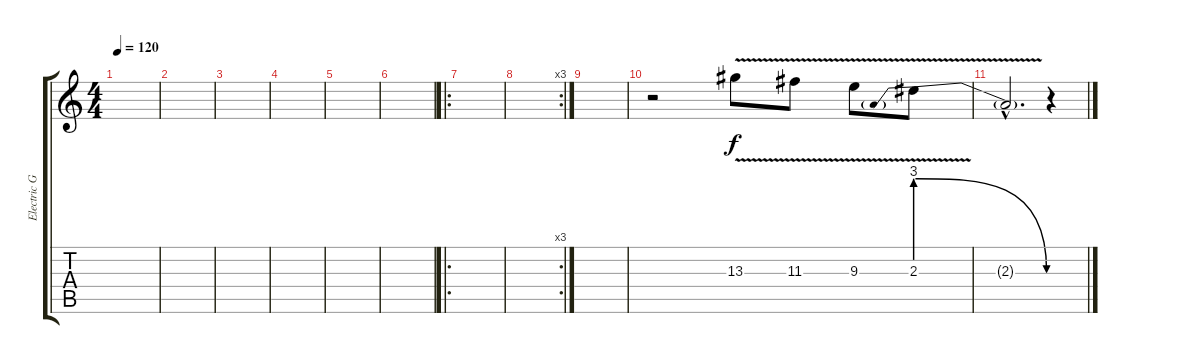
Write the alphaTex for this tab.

\track ("Electric Guitar" "Electric G") {instrument distortionguitar}
\staff {score tabs}
\tuning (E4 B3 G3 D3 A2 E2) {hide}
\ts (4 4)
\tempo 120
\clef g2
\ks c
|
|
|
|
|
|
\ro
|
\rc 3
|
|
r.2 13.3{v}.8 11.3{v}.8 9.3{v}.8 2.3{be (prebendrelease 0 12 60 0) v}.8 |
2.3{hac t}.2{d} r.4
